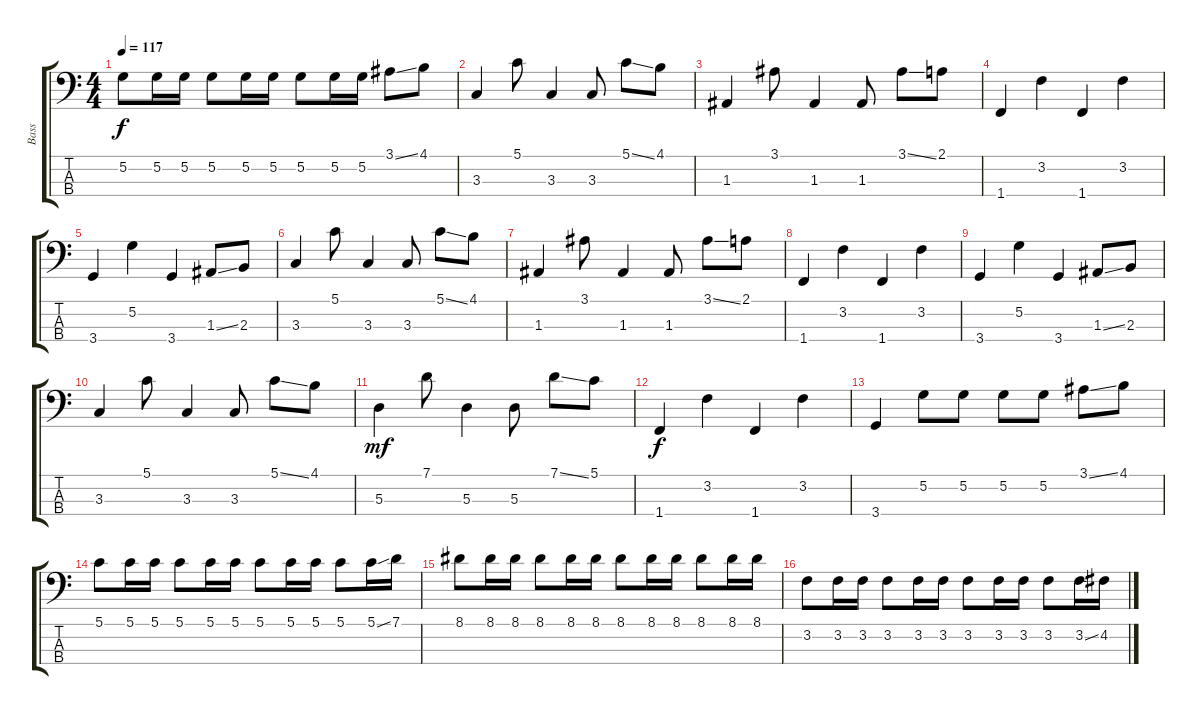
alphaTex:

\track ("Bass" "Bass") {instrument electricbasspick}
\staff {score tabs}
\tuning (G2 D2 A1 E1) {hide}
\ts (4 4)
\tempo 117
\clef f4
\ks c
5.2.8{dy f} 5.2.16 5.2.16 5.2.8 5.2.16 5.2.16 5.2.8 5.2.16 5.2.16 3.1{ss}.8 4.1.8 |
3.3.4 5.1.8 3.3.4 3.3.8 5.1{ss}.8 4.1.8 |
1.3.4 3.1.8 1.3.4 1.3.8 3.1{ss}.8 2.1.8 |
1.4.4 3.2.4 1.4.4 3.2.4 |
3.4.4 5.2.4 3.4.4 1.3{ss}.8 2.3.8 |
3.3.4 5.1.8 3.3.4 3.3.8 5.1{ss}.8 4.1.8 |
1.3.4 3.1.8 1.3.4 1.3.8 3.1{ss}.8 2.1.8 |
1.4.4 3.2.4 1.4.4 3.2.4 |
3.4.4 5.2.4 3.4.4 1.3{ss}.8 2.3.8 |
3.3.4 5.1.8 3.3.4 3.3.8 5.1{ss}.8 4.1.8 |
5.3.4{dy mf} 7.1.8 5.3.4 5.3.8 7.1{ss}.8 5.1.8 |
1.4.4{dy f} 3.2.4 1.4.4 3.2.4 |
3.4.4 5.2.8 5.2.8 5.2.8 5.2.8 3.1{ss}.8 4.1.8 |
5.1.8 5.1.16 5.1.16 5.1.8 5.1.16 5.1.16 5.1.8 5.1.16 5.1.16 5.1.8 5.1{ss}.16 7.1.16 |
8.1.8 8.1.16 8.1.16 8.1.8 8.1.16 8.1.16 8.1.8 8.1.16 8.1.16 8.1.8 8.1.16 8.1.16 |
3.2.8 3.2.16 3.2.16 3.2.8 3.2.16 3.2.16 3.2.8 3.2.16 3.2.16 3.2.8 3.2{ss}.16 4.2.16
